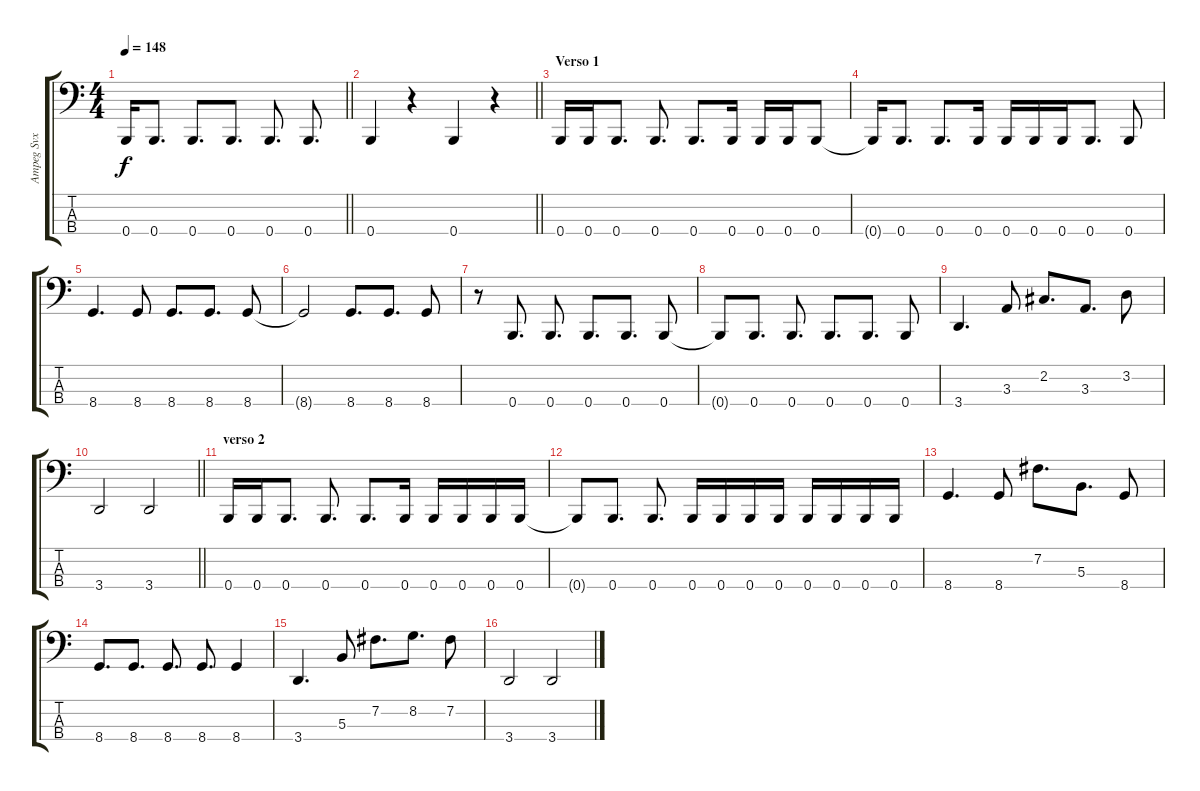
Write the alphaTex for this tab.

\track ("Ampeg Svx " "Ampeg Svx ") {instrument slapbass2}
\staff {score tabs}
\tuning (E2 B1 Gb1 B0) {hide}
\ts (4 4)
\tempo 148
\clef f4
\barLineRight lightlight
\ks c
0.4{t}.16{dy f} 0.4.8{d} 0.4.8{d} 0.4.8{d} 0.4.8{d} 0.4.8{d} |
\barLineRight lightlight
0.4.4 r.4 0.4.4 r.4 |
\section ("" "Verso 1")
0.4.16 0.4.16 0.4.8{d} 0.4.8{d} 0.4.8{d} 0.4.16 0.4.16 0.4.16 0.4.8 |
0.4{t}.16 0.4.8{d} 0.4.8{d} 0.4.16 0.4.16 0.4.16 0.4.16 0.4.8{d} 0.4.8 |
8.4.4{d} 8.4.8 8.4.8{d} 8.4.8{d} 8.4.8 |
8.4{t}.2 8.4.8{d} 8.4.8{d} 8.4.8 |
r.8 0.4.8{d} 0.4.8{d} 0.4.8{d} 0.4.8{d} 0.4.8 |
0.4{t}.8 0.4.8{d} 0.4.8{d} 0.4.8{d} 0.4.8{d} 0.4.8 |
3.4.4{d} 3.3.8 2.2.8{d} 3.3.8{d} 3.2.8 |
\barLineRight lightlight
3.4.2 3.4.2 |
\section ("" "verso 2")
0.4.16 0.4.16 0.4.8{d} 0.4.8{d} 0.4.8{d} 0.4.16 0.4.16 0.4.16 0.4.16 0.4.16 |
0.4{t}.8 0.4.8{d} 0.4.8{d} 0.4.16 0.4.16 0.4.16 0.4.16 0.4.16 0.4.16 0.4.16 0.4.16 |
8.4.4{d} 8.4.8 7.2.8{d} 5.3.8{d} 8.4.8 |
8.4.8{d} 8.4.8{d} 8.4.8{d} 8.4.8{d} 8.4.4 |
3.4.4{d} 5.3.8 7.2.8{d} 8.2.8{d} 7.2.8 |
3.4.2 3.4.2
